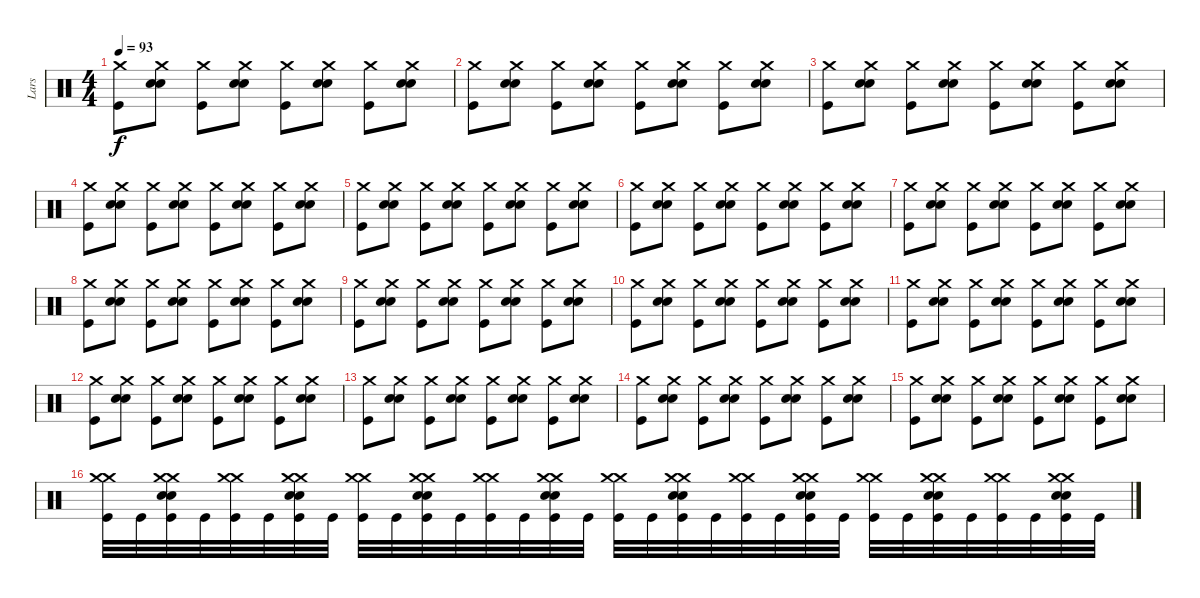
\track ("Lars" "Lars") {instrument percussion}
\staff {score}
\articulation defaults
\ts (4 4)
\tempo 93
\clef neutral
\ks c
("Crash medium (hit)" "Kick (hit)").8{dy f} ("Crash medium (hit)" "Electric Snare (hit)" "Snare (hit) 2").8 ("Crash medium (hit)" "Kick (hit)").8 ("Crash medium (hit)" "Electric Snare (hit)" "Snare (hit) 2").8 ("Crash medium (hit)" "Kick (hit)").8 ("Crash medium (hit)" "Electric Snare (hit)" "Snare (hit) 2").8 ("Crash medium (hit)" "Kick (hit)").8 ("Crash medium (hit)" "Electric Snare (hit)" "Snare (hit) 2").8 |
("Crash medium (hit)" "Kick (hit)").8 ("Crash medium (hit)" "Electric Snare (hit)" "Snare (hit) 2").8 ("Crash medium (hit)" "Kick (hit)").8 ("Crash medium (hit)" "Electric Snare (hit)" "Snare (hit) 2").8 ("Crash medium (hit)" "Kick (hit)").8 ("Crash medium (hit)" "Electric Snare (hit)" "Snare (hit) 2").8 ("Crash medium (hit)" "Kick (hit)").8 ("Crash medium (hit)" "Electric Snare (hit)" "Snare (hit) 2").8 |
("Crash medium (hit)" "Kick (hit)").8 ("Crash medium (hit)" "Electric Snare (hit)" "Snare (hit) 2").8 ("Crash medium (hit)" "Kick (hit)").8 ("Crash medium (hit)" "Electric Snare (hit)" "Snare (hit) 2").8 ("Crash medium (hit)" "Kick (hit)").8 ("Crash medium (hit)" "Electric Snare (hit)" "Snare (hit) 2").8 ("Crash medium (hit)" "Kick (hit)").8 ("Crash medium (hit)" "Electric Snare (hit)" "Snare (hit) 2").8 |
("Crash medium (hit)" "Kick (hit)").8 ("Crash medium (hit)" "Electric Snare (hit)" "Snare (hit) 2").8 ("Crash medium (hit)" "Kick (hit)").8 ("Crash medium (hit)" "Electric Snare (hit)" "Snare (hit) 2").8 ("Crash medium (hit)" "Kick (hit)").8 ("Crash medium (hit)" "Electric Snare (hit)" "Snare (hit) 2").8 ("Crash medium (hit)" "Kick (hit)").8 ("Crash medium (hit)" "Electric Snare (hit)" "Snare (hit) 2").8 |
("Crash medium (hit)" "Kick (hit)").8 ("Crash medium (hit)" "Electric Snare (hit)" "Snare (hit) 2").8 ("Crash medium (hit)" "Kick (hit)").8 ("Crash medium (hit)" "Electric Snare (hit)" "Snare (hit) 2").8 ("Crash medium (hit)" "Kick (hit)").8 ("Crash medium (hit)" "Electric Snare (hit)" "Snare (hit) 2").8 ("Crash medium (hit)" "Kick (hit)").8 ("Crash medium (hit)" "Electric Snare (hit)" "Snare (hit) 2").8 |
("Crash medium (hit)" "Kick (hit)").8 ("Crash medium (hit)" "Electric Snare (hit)" "Snare (hit) 2").8 ("Crash medium (hit)" "Kick (hit)").8 ("Crash medium (hit)" "Electric Snare (hit)" "Snare (hit) 2").8 ("Crash medium (hit)" "Kick (hit)").8 ("Crash medium (hit)" "Electric Snare (hit)" "Snare (hit) 2").8 ("Crash medium (hit)" "Kick (hit)").8 ("Crash medium (hit)" "Electric Snare (hit)" "Snare (hit) 2").8 |
("Crash medium (hit)" "Kick (hit)").8 ("Crash medium (hit)" "Electric Snare (hit)" "Snare (hit) 2").8 ("Crash medium (hit)" "Kick (hit)").8 ("Crash medium (hit)" "Electric Snare (hit)" "Snare (hit) 2").8 ("Crash medium (hit)" "Kick (hit)").8 ("Crash medium (hit)" "Electric Snare (hit)" "Snare (hit) 2").8 ("Crash medium (hit)" "Kick (hit)").8 ("Crash medium (hit)" "Electric Snare (hit)" "Snare (hit) 2").8 |
("Crash medium (hit)" "Kick (hit)").8 ("Crash medium (hit)" "Electric Snare (hit)" "Snare (hit) 2").8 ("Crash medium (hit)" "Kick (hit)").8 ("Crash medium (hit)" "Electric Snare (hit)" "Snare (hit) 2").8 ("Crash medium (hit)" "Kick (hit)").8 ("Crash medium (hit)" "Electric Snare (hit)" "Snare (hit) 2").8 ("Crash medium (hit)" "Kick (hit)").8 ("Crash medium (hit)" "Electric Snare (hit)" "Snare (hit) 2").8 |
("Crash medium (hit)" "Kick (hit)").8 ("Crash medium (hit)" "Electric Snare (hit)" "Snare (hit) 2").8 ("Crash medium (hit)" "Kick (hit)").8 ("Crash medium (hit)" "Electric Snare (hit)" "Snare (hit) 2").8 ("Crash medium (hit)" "Kick (hit)").8 ("Crash medium (hit)" "Electric Snare (hit)" "Snare (hit) 2").8 ("Crash medium (hit)" "Kick (hit)").8 ("Crash medium (hit)" "Electric Snare (hit)" "Snare (hit) 2").8 |
("Crash medium (hit)" "Kick (hit)").8 ("Crash medium (hit)" "Electric Snare (hit)" "Snare (hit) 2").8 ("Crash medium (hit)" "Kick (hit)").8 ("Crash medium (hit)" "Electric Snare (hit)" "Snare (hit) 2").8 ("Crash medium (hit)" "Kick (hit)").8 ("Crash medium (hit)" "Electric Snare (hit)" "Snare (hit) 2").8 ("Crash medium (hit)" "Kick (hit)").8 ("Crash medium (hit)" "Electric Snare (hit)" "Snare (hit) 2").8 |
("Crash medium (hit)" "Kick (hit)").8 ("Crash medium (hit)" "Electric Snare (hit)" "Snare (hit) 2").8 ("Crash medium (hit)" "Kick (hit)").8 ("Crash medium (hit)" "Electric Snare (hit)" "Snare (hit) 2").8 ("Crash medium (hit)" "Kick (hit)").8 ("Crash medium (hit)" "Electric Snare (hit)" "Snare (hit) 2").8 ("Crash medium (hit)" "Kick (hit)").8 ("Crash medium (hit)" "Electric Snare (hit)" "Snare (hit) 2").8 |
("Crash medium (hit)" "Kick (hit)").8 ("Crash medium (hit)" "Electric Snare (hit)" "Snare (hit) 2").8 ("Crash medium (hit)" "Kick (hit)").8 ("Crash medium (hit)" "Electric Snare (hit)" "Snare (hit) 2").8 ("Crash medium (hit)" "Kick (hit)").8 ("Crash medium (hit)" "Electric Snare (hit)" "Snare (hit) 2").8 ("Crash medium (hit)" "Kick (hit)").8 ("Crash medium (hit)" "Electric Snare (hit)" "Snare (hit) 2").8 |
("Crash medium (hit)" "Kick (hit)").8 ("Crash medium (hit)" "Electric Snare (hit)" "Snare (hit) 2").8 ("Crash medium (hit)" "Kick (hit)").8 ("Crash medium (hit)" "Electric Snare (hit)" "Snare (hit) 2").8 ("Crash medium (hit)" "Kick (hit)").8 ("Crash medium (hit)" "Electric Snare (hit)" "Snare (hit) 2").8 ("Crash medium (hit)" "Kick (hit)").8 ("Crash medium (hit)" "Electric Snare (hit)" "Snare (hit) 2").8 |
("Crash medium (hit)" "Kick (hit)").8 ("Crash medium (hit)" "Electric Snare (hit)" "Snare (hit) 2").8 ("Crash medium (hit)" "Kick (hit)").8 ("Crash medium (hit)" "Electric Snare (hit)" "Snare (hit) 2").8 ("Crash medium (hit)" "Kick (hit)").8 ("Crash medium (hit)" "Electric Snare (hit)" "Snare (hit) 2").8 ("Crash medium (hit)" "Kick (hit)").8 ("Crash medium (hit)" "Electric Snare (hit)" "Snare (hit) 2").8 |
("Crash medium (hit)" "Kick (hit)").8 ("Crash medium (hit)" "Electric Snare (hit)" "Snare (hit) 2").8 ("Crash medium (hit)" "Kick (hit)").8 ("Crash medium (hit)" "Electric Snare (hit)" "Snare (hit) 2").8 ("Crash medium (hit)" "Kick (hit)").8 ("Crash medium (hit)" "Electric Snare (hit)" "Snare (hit) 2").8 ("Crash medium (hit)" "Kick (hit)").8 ("Crash medium (hit)" "Electric Snare (hit)" "Snare (hit) 2").8 |
("Crash medium (hit)" "Crash medium (hit)" "Kick (hit)").32 "Kick (hit)".32 ("Crash medium (hit)" "Electric Snare (hit)" "Snare (hit) 2" "Crash medium (hit)" "Kick (hit)").32 "Kick (hit)".32 ("Crash medium (hit)" "Crash medium (hit)" "Kick (hit)").32 "Kick (hit)".32 ("Crash medium (hit)" "Electric Snare (hit)" "Snare (hit) 2" "Crash medium (hit)" "Kick (hit)").32 "Kick (hit)".32 ("Crash medium (hit)" "Crash medium (hit)" "Kick (hit)").32 "Kick (hit)".32 ("Crash medium (hit)" "Electric Snare (hit)" "Snare (hit) 2" "Crash medium (hit)" "Kick (hit)").32 "Kick (hit)".32 ("Crash medium (hit)" "Crash medium (hit)" "Kick (hit)").32 "Kick (hit)".32 ("Crash medium (hit)" "Electric Snare (hit)" "Snare (hit) 2" "Crash medium (hit)" "Kick (hit)").32 "Kick (hit)".32 ("Crash medium (hit)" "Crash medium (hit)" "Kick (hit)").32 "Kick (hit)".32 ("Crash medium (hit)" "Electric Snare (hit)" "Snare (hit) 2" "Crash medium (hit)" "Kick (hit)").32 "Kick (hit)".32 ("Crash medium (hit)" "Crash medium (hit)" "Kick (hit)").32 "Kick (hit)".32 ("Crash medium (hit)" "Electric Snare (hit)" "Snare (hit) 2" "Crash medium (hit)" "Kick (hit)").32 "Kick (hit)".32 ("Crash medium (hit)" "Crash medium (hit)" "Kick (hit)").32 "Kick (hit)".32 ("Crash medium (hit)" "Electric Snare (hit)" "Snare (hit) 2" "Crash medium (hit)" "Kick (hit)").32 "Kick (hit)".32 ("Crash medium (hit)" "Crash medium (hit)" "Kick (hit)").32 "Kick (hit)".32 ("Crash medium (hit)" "Electric Snare (hit)" "Snare (hit) 2" "Crash medium (hit)" "Kick (hit)").32 "Kick (hit)".32
